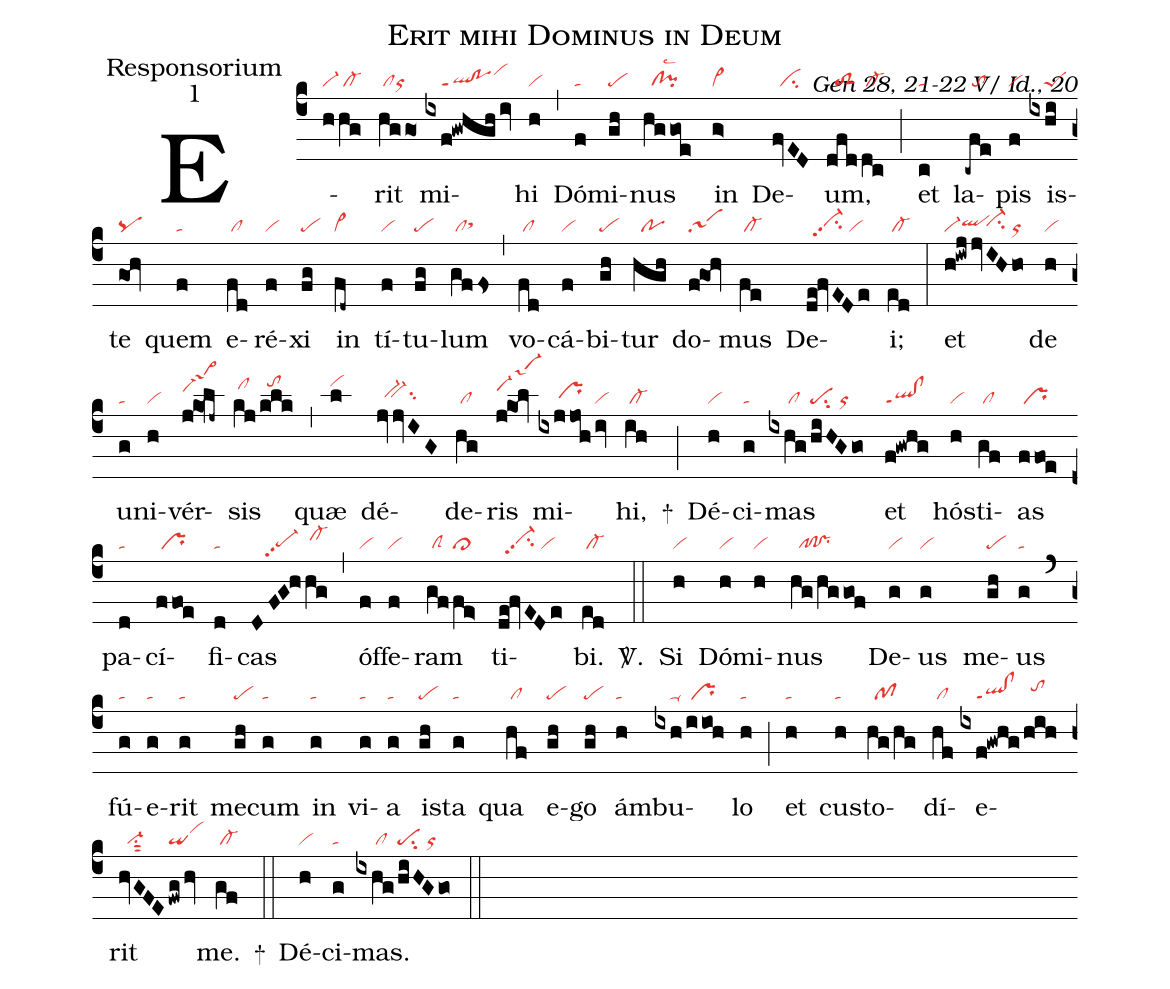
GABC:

name:Erit mihi Dominus in Deum;
office-part:Responsorium;
mode:1;
commentary:Gen 28, 21-22 V/ Id., 20;
nabc-lines:1;
%%
(c4)
E(h|vi-|hg|/cl-)rit(hggo|/clor) mi(ixf!gwhgh/iv|////ql!poppt1vihj)hi(h|vi) (,)
Dó(f|ta)mi(gh|pe)nus(hggoe|//cl!pilsc2) in(g>|vi>) De(fvED|//ci)um,(dfd|//toS2|dc|/cl-) (;)
et(c|ta) la(-cfe|//to)pis(f|vi) is(ixhi|////peS)te(gOh|pq) quem(f|ta) e(fd|/cl)ré(f|vi)xi(fg|pe) in(fd~|cl~) tí(f|vi)tu(fg|pe)lum(gffs|/clsthh) (,)
vo(fd|/cl)cá(f|vi)bi(gh|pe)tur(hgh|//po) do(fgOh|sa1)mus(fe|/cl-) De(de!fvEDe|//vi-hhpp2su2/vi)i;(ed|/cl-) (:)
et(h!iwj|vi-qlhh|jvIHho|////vi-hhsu2/or) de(h|vi) u(g|ta)ni(h|vi)vér(j!ko!lj~|sa->1hj)sis(kj|/clhk|/klk|//tohl) (,)
quæ(l|vihl) dé(jvjvIG|//bv-hhsu2)de(hg|/cl)ris(jkOl|saM3hj) mi(ixjjoh|/////prhh|/iv|vi)hi,(ih|/cl-) +(;)
Dé(h|vi)ci(g|ta)mas(ixhg|/////cl|/hiHGgo|pesu2/or) et(f!gwhg|ql!clppt1) hós(h|vi)ti(gf|/cl)as(ffoe|/pr) pa(d|ta)cí(ffoe|/pr)fi(d|ta)cas(DFG!h|////pe-hgpp2|hg|/cl-hi) (,)
óf(f|vi)fe(f|vi)ram(gf|/clS|fe>|cl>) ti(de!fvEDe|//vi-hhpp2su2/vi)bi.(ed|/cl-) <sp>V/</sp>.(::)
Si(h|vi) Dó(h|vi)mi(h|vi)nus(hg/hggof|//pf!pr) De(g|vi)us(g|vi) me(gh|pe)us(g|ta) (`)
fú(g|ta)e(g|ta)rit(g|ta) me(gh|pe)cum(g|ta) in(g|ta) vi(g|ta)a(g|ta) is(gh|pe)ta(g|ta) qua(hf|/cl) e(gh|pe)go(gh|pe) ám(h|ta)bu(ixh|////ta-|/iioh|/pr)lo(h|ta) (;)
et(h|ta) cus(h|ta)to(hg/hg|//pf)dí(hf|/cl)e(ixf!gwhg|////ql!clppt1|/hih|//tohi)rit(hvGFE|//vi-su1sut2|/fwg/hv|qivihj) me.(gf|/cl-) +(::)
Dé(h|vi)ci(g|ta)mas.(ixhg|/////cl|/hiHGgo|pesu2/or) (::)
